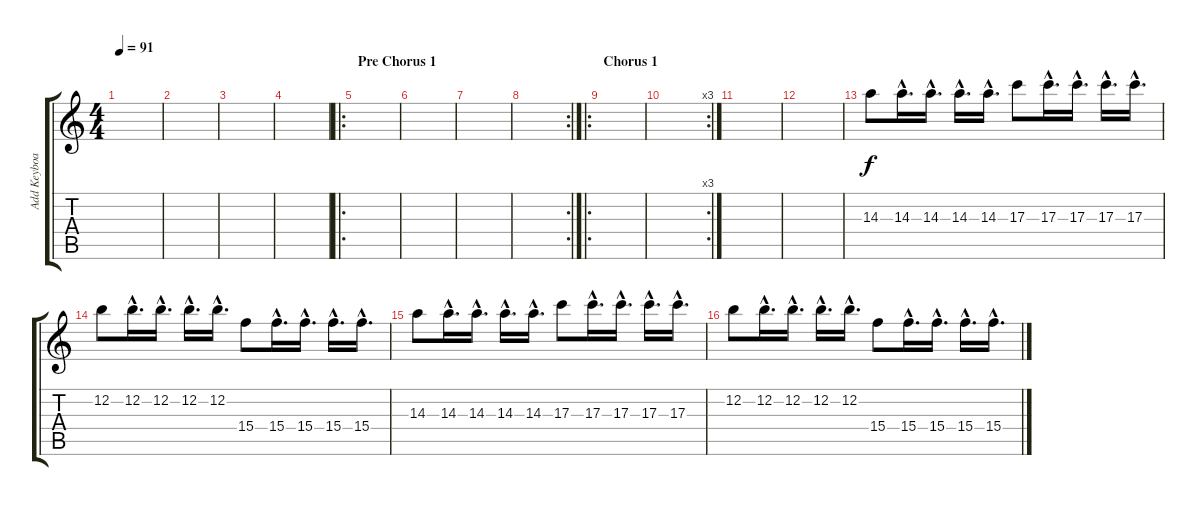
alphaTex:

\track ("Add Keyboard [Pogo]" "Add Keyboa") {instrument guitarharmonics}
\staff {score tabs}
\tuning (E4 B3 G3 D3 A2 E2) {hide}
\ts (4 4)
\tempo 91
\clef g2
\ks c
|
|
|
|
\ro
\section ("" "Pre Chorus 1")
|
|
|
\rc 2
|
\ro
\section ("" "Chorus 1")
|
\rc 3
|
|
|
14.3.8{volume 7 instrument fx1rain} 14.3{hac}.16{d} 14.3{hac}.16{d} 14.3{hac}.16{d} 14.3{hac}.16{d} 17.3.8 17.3{hac}.16{d} 17.3{hac}.16{d} 17.3{hac}.16{d} 17.3{hac}.16{d} |
12.2.8 12.2{hac}.16{d} 12.2{hac}.16{d} 12.2{hac}.16{d} 12.2{hac}.16{d} 15.4.8 15.4{hac}.16{d} 15.4{hac}.16{d} 15.4{hac}.16{d} 15.4{hac}.16{d} |
14.3.8 14.3{hac}.16{d} 14.3{hac}.16{d} 14.3{hac}.16{d} 14.3{hac}.16{d} 17.3.8 17.3{hac}.16{d} 17.3{hac}.16{d} 17.3{hac}.16{d} 17.3{hac}.16{d} |
12.2.8 12.2{hac}.16{d} 12.2{hac}.16{d} 12.2{hac}.16{d} 12.2{hac}.16{d} 15.4.8 15.4{hac}.16{d} 15.4{hac}.16{d} 15.4{hac}.16{d} 15.4{hac}.16{d}
